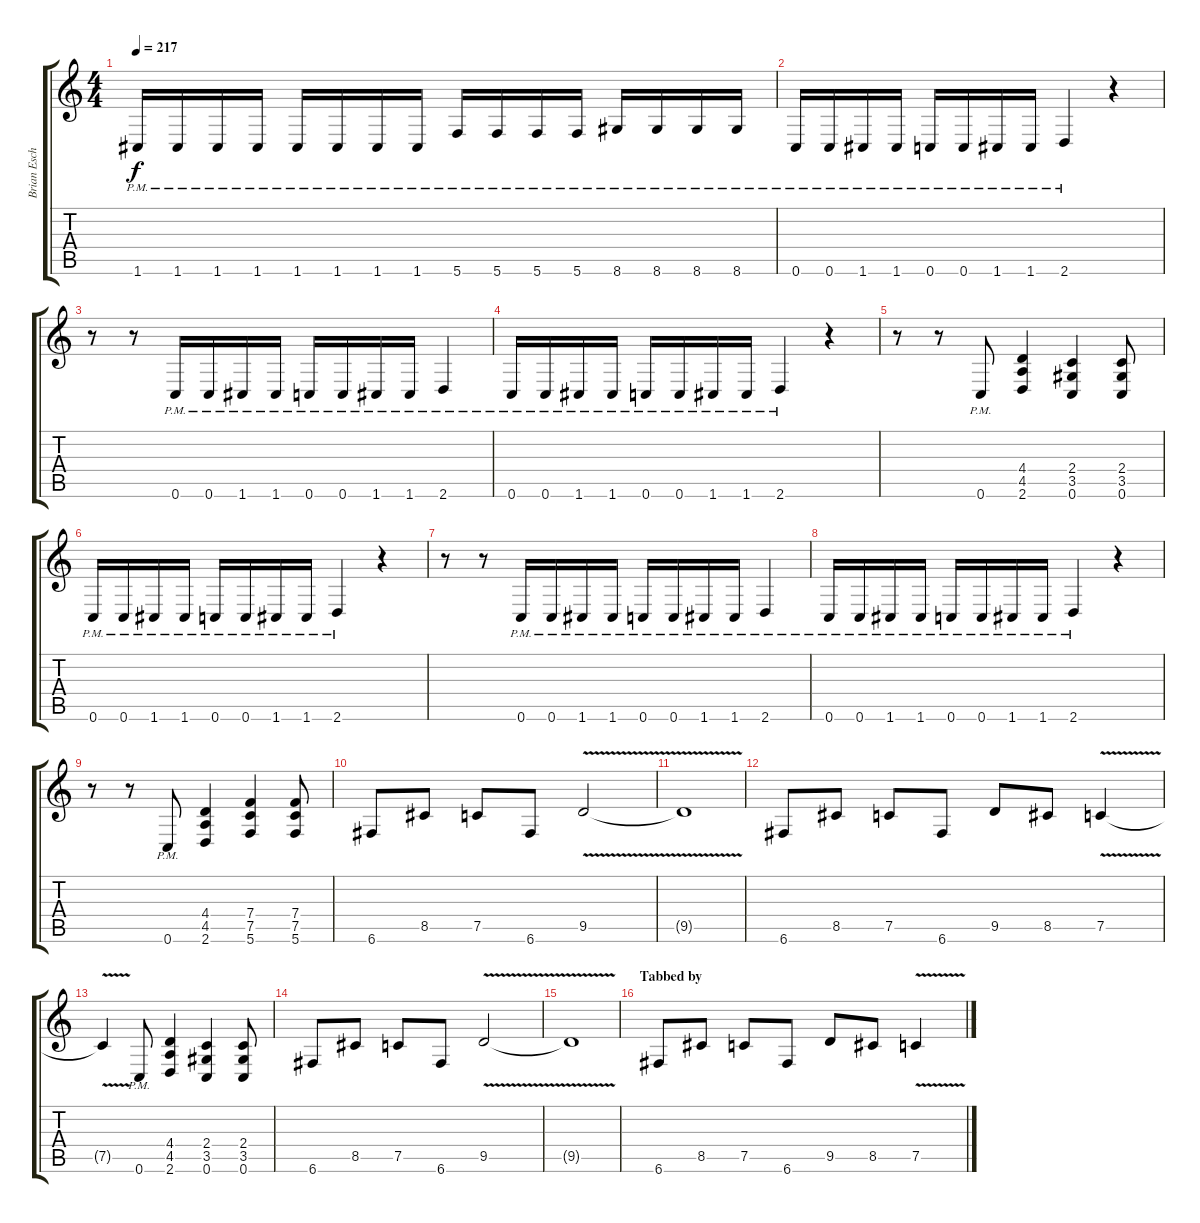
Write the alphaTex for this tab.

\track ("Brian Eschbach (Right)" "Brian Esch") {instrument overdrivenguitar}
\staff {score tabs}
\tuning (C4 G3 Eb3 Bb2 F2 C2) {hide}
\ts (4 4)
\tempo 217
\clef g2
\ks c
1.6{pm}.16{dy f} 1.6{pm}.16 1.6{pm}.16 1.6{pm}.16 1.6{pm}.16 1.6{pm}.16 1.6{pm}.16 1.6{pm}.16 5.6{pm}.16 5.6{pm}.16 5.6{pm}.16 5.6{pm}.16 8.6{pm}.16 8.6{pm}.16 8.6{pm}.16 8.6{pm}.16 |
0.6{pm}.16 0.6{pm}.16 1.6{pm}.16 1.6{pm}.16 0.6{pm}.16 0.6{pm}.16 1.6{pm}.16 1.6{pm}.16 2.6{pm}.4 r.4 |
r.8 r.8 0.6{pm}.16 0.6{pm}.16 1.6{pm}.16 1.6{pm}.16 0.6{pm}.16 0.6{pm}.16 1.6{pm}.16 1.6{pm}.16 2.6{pm}.4 |
0.6{pm}.16 0.6{pm}.16 1.6{pm}.16 1.6{pm}.16 0.6{pm}.16 0.6{pm}.16 1.6{pm}.16 1.6{pm}.16 2.6{pm}.4 r.4 |
r.8 r.8 0.6{pm}.8 (4.4 4.5 2.6).4 (2.4 3.5 0.6).4 (2.4 3.5 0.6).8 |
0.6{pm}.16 0.6{pm}.16 1.6{pm}.16 1.6{pm}.16 0.6{pm}.16 0.6{pm}.16 1.6{pm}.16 1.6{pm}.16 2.6{pm}.4 r.4 |
r.8 r.8 0.6{pm}.16 0.6{pm}.16 1.6{pm}.16 1.6{pm}.16 0.6{pm}.16 0.6{pm}.16 1.6{pm}.16 1.6{pm}.16 2.6{pm}.4 |
0.6{pm}.16 0.6{pm}.16 1.6{pm}.16 1.6{pm}.16 0.6{pm}.16 0.6{pm}.16 1.6{pm}.16 1.6{pm}.16 2.6{pm}.4 r.4 |
r.8 r.8 0.6{pm}.8 (4.4 4.5 2.6).4 (7.4 7.5 5.6).4 (7.4 7.5 5.6).8 |
6.6.8 8.5.8 7.5.8 6.6.8 9.5{v}.2 |
9.5{t}.1 |
6.6.8 8.5.8 7.5.8 6.6.8 9.5.8 8.5.8 7.5{v}.4 |
7.5{t}.4 0.6{pm}.8 (4.4 4.5 2.6).4 (2.4 3.5 0.6).4 (2.4 3.5 0.6).8 |
6.6.8 8.5.8 7.5.8 6.6.8 9.5{v}.2 |
9.5{t}.1 |
\section ("" "Tabbed by")
6.6.8 8.5.8 7.5.8 6.6.8 9.5.8 8.5.8 7.5{v}.4
